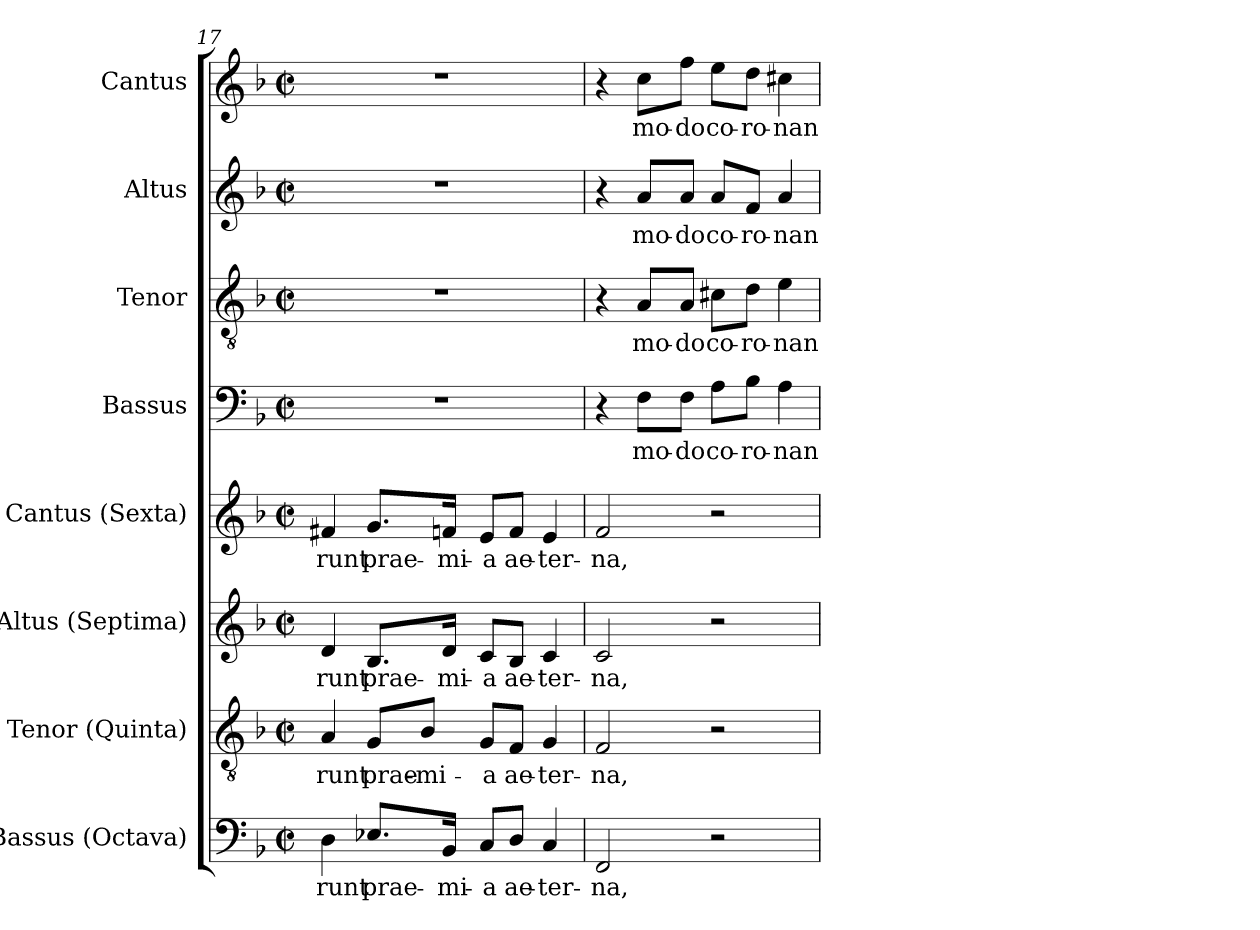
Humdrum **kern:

**kern	**text	**kern	**text	**kern	**text	**kern	**text	**kern	**text	**kern	**text	**kern	**text	**kern	**text
*part8	*part8	*part7	*part7	*part6	*part6	*part5	*part5	*part4	*part4	*part3	*part3	*part2	*part2	*part1	*part1
*staff8	*staff8	*staff7	*staff7	*staff6	*staff6	*staff5	*staff5	*staff4	*staff4	*staff3	*staff3	*staff2	*staff2	*staff1	*staff1
*I"Bassus (Octava)	*	*I"Tenor (Quinta)	*	*I"Altus (Septima)	*	*I"Cantus (Sexta)	*	*I"Bassus	*	*I"Tenor	*	*I"Altus	*	*I"Cantus	*
*I'B.	*	*I'T.	*	*I'A.	*	*I'S.	*	*I'B.	*	*I'T.	*	*I'A.	*	*I'S.	*
*clefF4	*	*clefGv2	*	*clefG2	*	*clefG2	*	*clefF4	*	*clefGv2	*	*clefG2	*	*clefG2	*
*	*	*ITrd7c12	*	*	*	*	*	*	*	*ITrd7c12	*	*	*	*	*
*k[b-]	*	*k[b-]	*	*k[b-]	*	*k[b-]	*	*k[b-]	*	*k[b-]	*	*k[b-]	*	*k[b-]	*
*F:	*	*F:	*	*F:	*	*F:	*	*F:	*	*F:	*	*F:	*	*F:	*
*M2/2	*	*M2/2	*	*M2/2	*	*M2/2	*	*M2/2	*	*M2/2	*	*M2/2	*	*M2/2	*
*met(c|)	*	*met(c|)	*	*met(c|)	*	*met(c|)	*	*met(c|)	*	*met(c|)	*	*met(c|)	*	*met(c|)	*
=17	=17	=17	=17	=17	=17	=17	=17	=17	=17	=17	=17	=17	=17	=17	=17
!	!LO:LY:b:color=#000000	!	!	!	!	!	!	!	!	!	!	!	!	!	!
!	!	!	!LO:LY:b:color=#000000	!	!	!	!	!	!	!	!	!	!	!	!
!	!	!	!	!	!LO:LY:b:color=#000000	!	!	!	!	!	!	!	!	!	!
!	!	!	!	!	!	!	!LO:LY:b:color=#000000	!	!	!	!	!	!	!	!
4Di\	-runt	4AAi/	-runt	4di/	-runt	4f#Xi/	-runt	1r	.	1r	.	1r	.	1r	.
!	!LO:LY:b:color=#000000	!	!	!	!	!	!	!	!	!	!	!	!	!	!
!	!	!	!LO:LY:b:color=#000000	!	!	!	!	!	!	!	!	!	!	!	!
!	!	!	!	!	!LO:LY:b:color=#000000	!	!	!	!	!	!	!	!	!	!
!	!	!	!	!	!	!	!LO:LY:b:color=#000000	!	!	!	!	!	!	!	!
8.E-Xi/L	prae-	8GGi/L	prae-	8.B-i/L	prae-	8.gi/L	prae-	.	.	.	.	.	.	.	.
!	!	!	!LO:LY:b:color=#000000	!	!	!	!	!	!	!	!	!	!	!	!
.	.	8BB-i/J	-mi-	.	.	.	.	.	.	.	.	.	.	.	.
!	!LO:LY:b:color=#000000	!	!	!	!	!	!	!	!	!	!	!	!	!	!
!	!	!	!	!	!LO:LY:b:color=#000000	!	!	!	!	!	!	!	!	!	!
!	!	!	!	!	!	!	!LO:LY:b:color=#000000	!	!	!	!	!	!	!	!
16BB-i/Jk	-mi-	.	.	16di/Jk	-mi-	16fni/Jk	-mi-	.	.	.	.	.	.	.	.
!	!LO:LY:b:color=#000000	!	!	!	!	!	!	!	!	!	!	!	!	!	!
!	!	!	!LO:LY:b:color=#000000	!	!	!	!	!	!	!	!	!	!	!	!
!	!	!	!	!	!LO:LY:b:color=#000000	!	!	!	!	!	!	!	!	!	!
!	!	!	!	!	!	!	!LO:LY:b:color=#000000	!	!	!	!	!	!	!	!
8Ci/L	-a	8GGi/L	-a	8ci/L	-a	8ei/L	-a	.	.	.	.	.	.	.	.
!	!LO:LY:b:color=#000000	!	!	!	!	!	!	!	!	!	!	!	!	!	!
!	!	!	!LO:LY:b:color=#000000	!	!	!	!	!	!	!	!	!	!	!	!
!	!	!	!	!	!LO:LY:b:color=#000000	!	!	!	!	!	!	!	!	!	!
!	!	!	!	!	!	!	!LO:LY:b:color=#000000	!	!	!	!	!	!	!	!
8Di/J	ae-	8FFi/J	ae-	8B-i/J	ae-	8fi/J	ae-	.	.	.	.	.	.	.	.
!	!LO:LY:b:color=#000000	!	!	!	!	!	!	!	!	!	!	!	!	!	!
!	!	!	!LO:LY:b:color=#000000	!	!	!	!	!	!	!	!	!	!	!	!
!	!	!	!	!	!LO:LY:b:color=#000000	!	!	!	!	!	!	!	!	!	!
!	!	!	!	!	!	!	!LO:LY:b:color=#000000	!	!	!	!	!	!	!	!
4Ci/	-ter-	4GGi/	-ter-	4ci/	-ter-	4ei/	-ter-	.	.	.	.	.	.	.	.
=18	=18	=18	=18	=18	=18	=18	=18	=18	=18	=18	=18	=18	=18	=18	=18
!	!LO:LY:b:color=#000000	!	!	!	!	!	!	!	!	!	!	!	!	!	!
!	!	!	!LO:LY:b:color=#000000	!	!	!	!	!	!	!	!	!	!	!	!
!	!	!	!	!	!LO:LY:b:color=#000000	!	!	!	!	!	!	!	!	!	!
!	!	!	!	!	!	!	!LO:LY:b:color=#000000	!	!	!	!	!	!	!	!
2FFi/	-na,	2FFi/	-na,	2ci/	-na,	2fi/	-na,	4r	.	4r	.	4r	.	4r	.
!	!	!	!	!	!	!	!	!	!LO:LY:b:color=#000000	!	!	!	!	!	!
!	!	!	!	!	!	!	!	!	!	!	!LO:LY:b:color=#000000	!	!	!	!
!	!	!	!	!	!	!	!	!	!	!	!	!	!LO:LY:b:color=#000000	!	!
!	!	!	!	!	!	!	!	!	!	!	!	!	!	!	!LO:LY:b:color=#000000
.	.	.	.	.	.	.	.	8Fi\L	mo-	8AAi/L	mo-	8ai/L	mo-	8cci\L	mo-
!	!	!	!	!	!	!	!	!	!LO:LY:b:color=#000000	!	!	!	!	!	!
!	!	!	!	!	!	!	!	!	!	!	!LO:LY:b:color=#000000	!	!	!	!
!	!	!	!	!	!	!	!	!	!	!	!	!	!LO:LY:b:color=#000000	!	!
!	!	!	!	!	!	!	!	!	!	!	!	!	!	!	!LO:LY:b:color=#000000
.	.	.	.	.	.	.	.	8Fi\J	-do	8AAi/J	-do	8ai/J	-do	8ffi\J	-do
!	!	!	!	!	!	!	!	!	!LO:LY:b:color=#000000	!	!	!	!	!	!
!	!	!	!	!	!	!	!	!	!	!	!LO:LY:b:color=#000000	!	!	!	!
!	!	!	!	!	!	!	!	!	!	!	!	!	!LO:LY:b:color=#000000	!	!
!	!	!	!	!	!	!	!	!	!	!	!	!	!	!	!LO:LY:b:color=#000000
2r	.	2r	.	2r	.	2r	.	8Ai\L	co-	8C#Xi\L	co-	8ai/L	co-	8eei\L	co-
!	!	!	!	!	!	!	!	!	!LO:LY:b:color=#000000	!	!	!	!	!	!
!	!	!	!	!	!	!	!	!	!	!	!LO:LY:b:color=#000000	!	!	!	!
!	!	!	!	!	!	!	!	!	!	!	!	!	!LO:LY:b:color=#000000	!	!
!	!	!	!	!	!	!	!	!	!	!	!	!	!	!	!LO:LY:b:color=#000000
.	.	.	.	.	.	.	.	8B-i\J	-ro-	8Di\J	-ro-	8fi/J	-ro-	8ddi\J	-ro-
!	!	!	!	!	!	!	!	!	!LO:LY:b:color=#000000	!	!	!	!	!	!
!	!	!	!	!	!	!	!	!	!	!	!LO:LY:b:color=#000000	!	!	!	!
!	!	!	!	!	!	!	!	!	!	!	!	!	!LO:LY:b:color=#000000	!	!
!	!	!	!	!	!	!	!	!	!	!	!	!	!	!	!LO:LY:b:color=#000000
.	.	.	.	.	.	.	.	4Ai\	-nan-	4Ei\	-nan-	4ai/	-nan-	4cc#Xi\	-nan-
=	=	=	=	=	=	=	=	=	=	=	=	=	=	=	=
*-	*-	*-	*-	*-	*-	*-	*-	*-	*-	*-	*-	*-	*-	*-	*-
